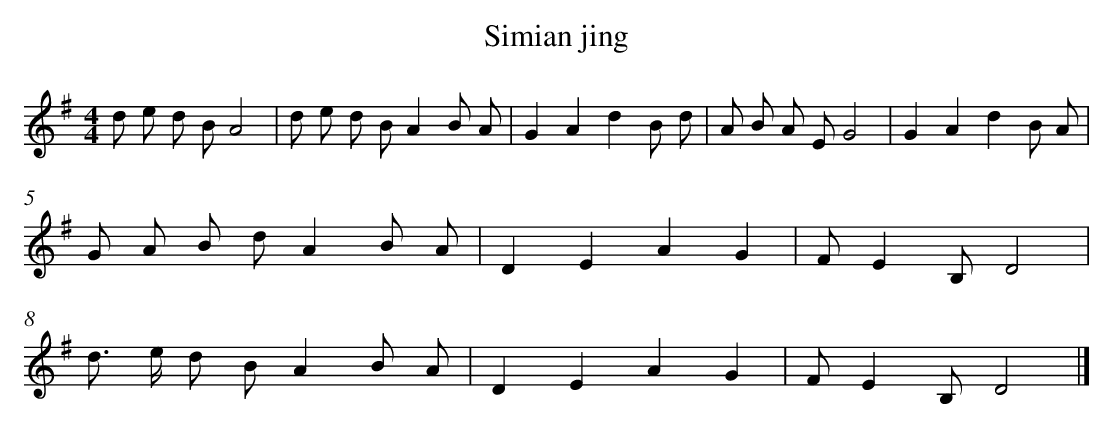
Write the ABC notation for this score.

X:1
T: Simian jing
L: 1/8
M: 4/4
K: G
d e d BA4 [I:setbarnb 1]|
d e d BA2B A |
G2A2d2B d |
A B A EG4 |
G2A2d2B A |
G A B dA2B A |
D2E2A2G2 |
FE2B,D4 |
d> e d BA2B A |
D2E2A2G2 |
FE2B,D4 |]
